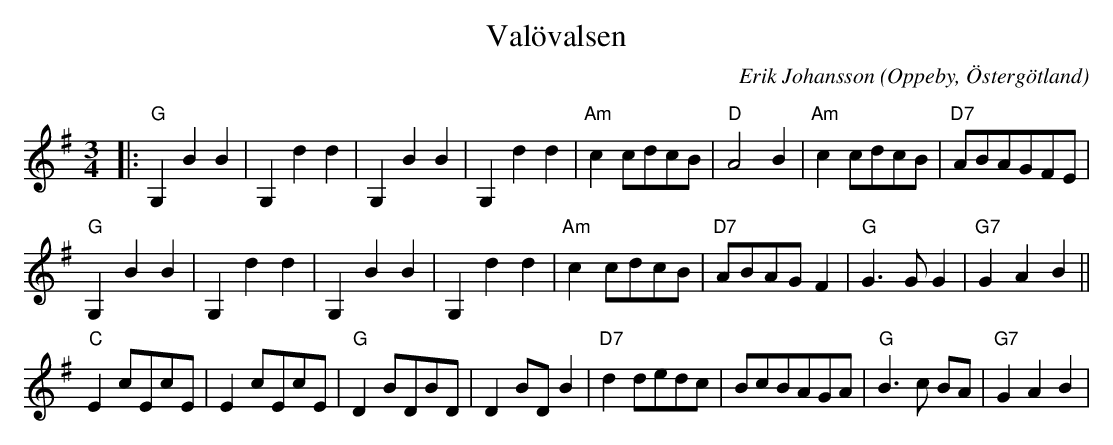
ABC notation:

X:1
T:Valövalsen
C:Erik Johansson
O:Oppeby, Östergötland
Q:140
M:3/4
L:1/8
K:G
|:"G"G,2B2B2|G,2d2d2 |G,2B2B2|G,2d2d2 |"Am" c2 cdcB| "D" A4 B2 | "Am" c2 cdcB |"D7" ABAGFE |
"G"G,2B2B2|G,2d2d2 |G,2B2B2|G,2d2d2 |"Am" c2 cdcB| "D7" ABAGF2 | "G" G3 G G2 |"G7" G2A2B2 ||
"C" E2 cEcE |E2 cEcE| "G" D2 BDBD | D2 BD B2 |"D7" d2 dedc | BcBAGA | "G" B3 c BA | "G7" G2A2B2 |
